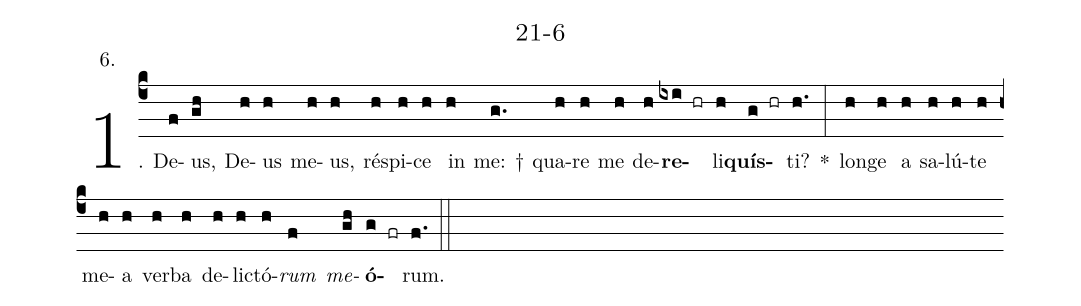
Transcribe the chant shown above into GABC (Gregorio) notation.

name: 21-6;
annotation: 6.;
%%
(c4)1. De(f)us,(gh) De(h)us(h) me(h)us,(h) ré(h)spi(h)ce(h) in(h) me: †(g.) qua(h)re(h) me(h) de(h)<b>re</b>(ixi hr)li(h)<b>quís</b>(g hr)ti?(h.) *(:) lon(h)ge(h) a(h) sa(h)lú(h)te(h) me(h)a(h) ver(h)ba(h) de(h)lic(h)tó(h)<i>rum</i>(f) <i>me</i>(gh)<b>ó</b>(g fr)rum.(f.) (::)
